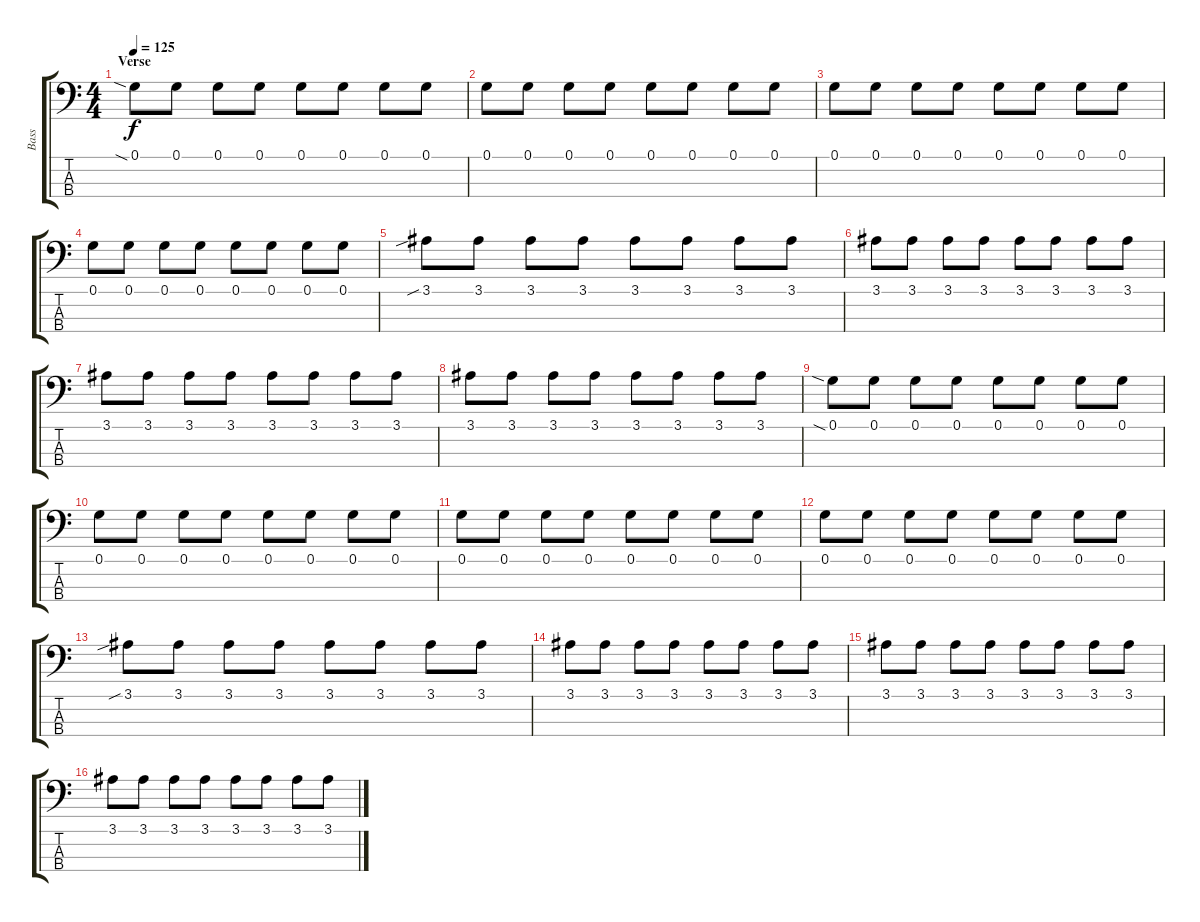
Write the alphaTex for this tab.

\track ("Bass" "Bass") {instrument electricbassfinger}
\staff {score tabs}
\tuning (G2 D2 A1 E1) {hide}
\ts (4 4)
\section ("" "Verse")
\tempo 125
\clef f4
\ks c
0.1{sia}.8{dy f} 0.1.8 0.1.8 0.1.8 0.1.8 0.1.8 0.1.8 0.1.8 |
0.1.8 0.1.8 0.1.8 0.1.8 0.1.8 0.1.8 0.1.8 0.1.8 |
0.1.8 0.1.8 0.1.8 0.1.8 0.1.8 0.1.8 0.1.8 0.1.8 |
0.1.8 0.1.8 0.1.8 0.1.8 0.1.8 0.1.8 0.1.8 0.1.8 |
3.1{sib}.8 3.1.8 3.1.8 3.1.8 3.1.8 3.1.8 3.1.8 3.1.8 |
3.1.8 3.1.8 3.1.8 3.1.8 3.1.8 3.1.8 3.1.8 3.1.8 |
3.1.8 3.1.8 3.1.8 3.1.8 3.1.8 3.1.8 3.1.8 3.1.8 |
3.1.8 3.1.8 3.1.8 3.1.8 3.1.8 3.1.8 3.1.8 3.1.8 |
0.1{sia}.8 0.1.8 0.1.8 0.1.8 0.1.8 0.1.8 0.1.8 0.1.8 |
0.1.8 0.1.8 0.1.8 0.1.8 0.1.8 0.1.8 0.1.8 0.1.8 |
0.1.8 0.1.8 0.1.8 0.1.8 0.1.8 0.1.8 0.1.8 0.1.8 |
0.1.8 0.1.8 0.1.8 0.1.8 0.1.8 0.1.8 0.1.8 0.1.8 |
3.1{sib}.8 3.1.8 3.1.8 3.1.8 3.1.8 3.1.8 3.1.8 3.1.8 |
3.1.8 3.1.8 3.1.8 3.1.8 3.1.8 3.1.8 3.1.8 3.1.8 |
3.1.8 3.1.8 3.1.8 3.1.8 3.1.8 3.1.8 3.1.8 3.1.8 |
3.1.8 3.1.8 3.1.8 3.1.8 3.1.8 3.1.8 3.1.8 3.1.8
